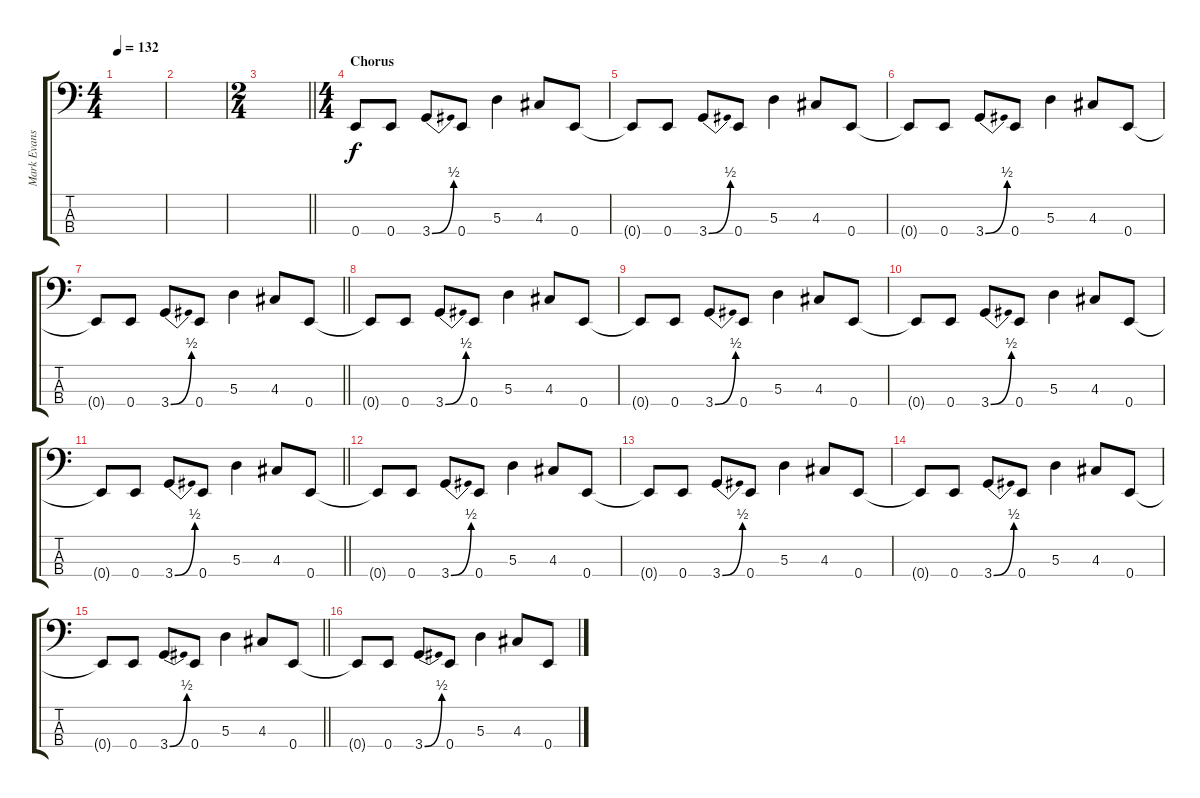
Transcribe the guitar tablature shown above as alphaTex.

\track ("Mark Evans" "Mark Evans") {instrument electricbassfinger}
\staff {score tabs}
\tuning (G2 D2 A1 E1) {hide}
\ts (4 4)
\tempo 132
\clef f4
\ks c
|
|
\ts (2 4)
\barLineRight lightlight
|
\ts (4 4)
\section ("" "Chorus")
0.4.8 0.4.8 3.4{be (bend 0 0 60 2)}.8 0.4.8 5.3.4 4.3.8 0.4.8 |
0.4{t}.8 0.4.8 3.4{be (bend 0 0 60 2)}.8 0.4.8 5.3.4 4.3.8 0.4.8 |
0.4{t}.8 0.4.8 3.4{be (bend 0 0 60 2)}.8 0.4.8 5.3.4 4.3.8 0.4.8 |
\barLineRight lightlight
0.4{t}.8 0.4.8 3.4{be (bend 0 0 60 2)}.8 0.4.8 5.3.4 4.3.8 0.4.8 |
0.4{t}.8 0.4.8 3.4{be (bend 0 0 60 2)}.8 0.4.8 5.3.4 4.3.8 0.4.8 |
0.4{t}.8 0.4.8 3.4{be (bend 0 0 60 2)}.8 0.4.8 5.3.4 4.3.8 0.4.8 |
0.4{t}.8 0.4.8 3.4{be (bend 0 0 60 2)}.8 0.4.8 5.3.4 4.3.8 0.4.8 |
\barLineRight lightlight
0.4{t}.8 0.4.8 3.4{be (bend 0 0 60 2)}.8 0.4.8 5.3.4 4.3.8 0.4.8 |
0.4{t}.8 0.4.8 3.4{be (bend 0 0 60 2)}.8 0.4.8 5.3.4 4.3.8 0.4.8 |
0.4{t}.8 0.4.8 3.4{be (bend 0 0 60 2)}.8 0.4.8 5.3.4 4.3.8 0.4.8 |
0.4{t}.8 0.4.8 3.4{be (bend 0 0 60 2)}.8 0.4.8 5.3.4 4.3.8 0.4.8 |
\barLineRight lightlight
0.4{t}.8 0.4.8 3.4{be (bend 0 0 60 2)}.8 0.4.8 5.3.4 4.3.8 0.4.8 |
0.4{t}.8 0.4.8 3.4{be (bend 0 0 60 2)}.8 0.4.8 5.3.4 4.3.8 0.4.8
